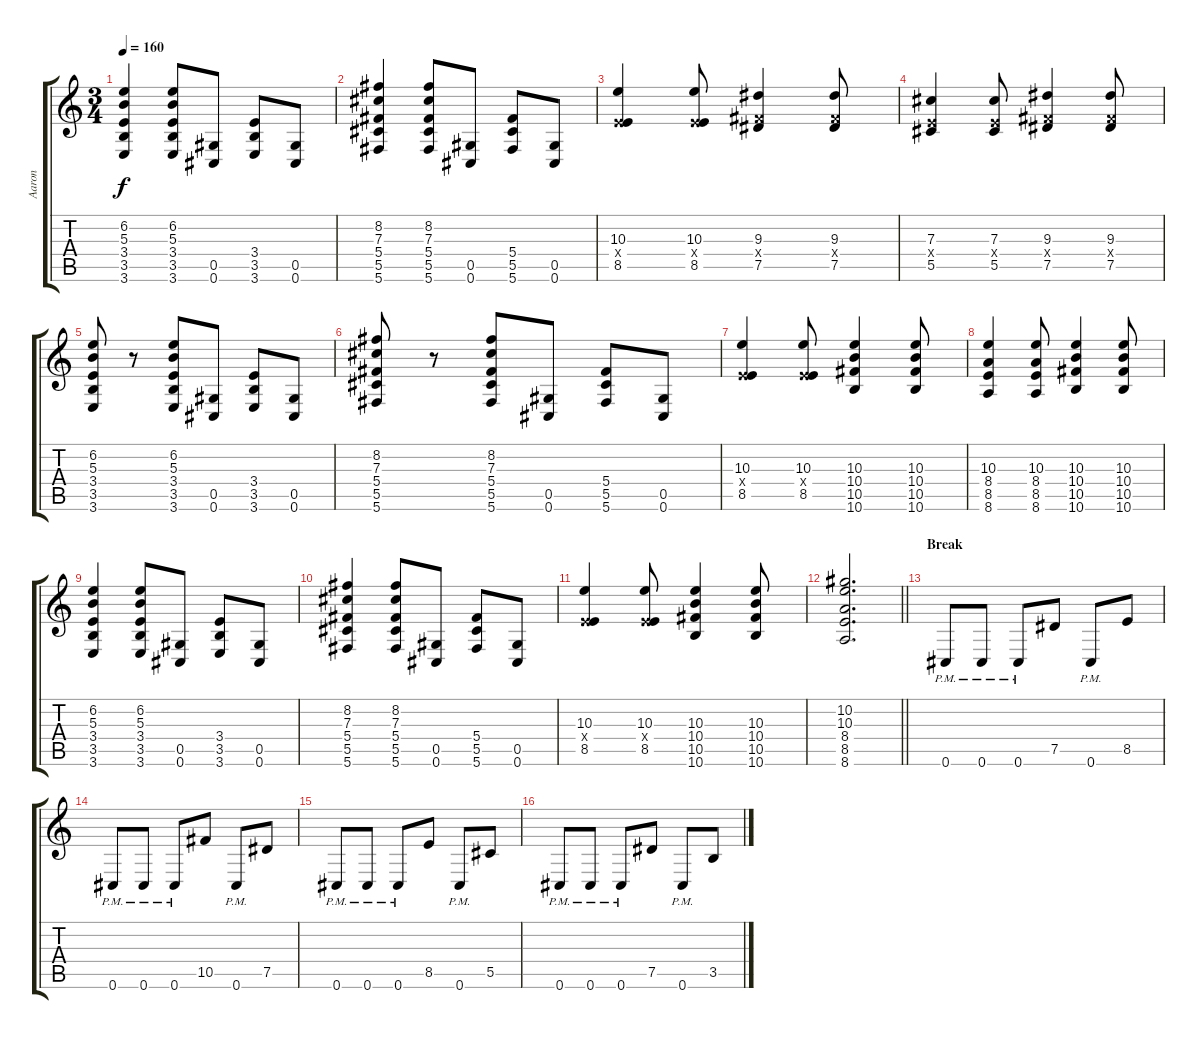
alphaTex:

\track ("Aaron" "Aaron") {instrument distortionguitar}
\staff {score tabs}
\tuning (Eb4 Bb3 Gb3 Db3 Ab2 Db2) {hide}
\ts (3 4)
\tempo 160
\clef g2
\ks c
(6.2 5.3 3.4 3.5 3.6).4{dy f} (6.2 5.3 3.4 3.5 3.6).8 (0.5 0.6).8 (3.4 3.5 3.6).8 (0.5 0.6).8 |
(8.2 7.3 5.4 5.5 5.6).4 (8.2 7.3 5.4 5.5 5.6).8 (0.5 0.6).8 (5.4 5.5 5.6).8 (0.5 0.6).8 |
(10.3 3.4{x} 8.5).4 (10.3 3.4{x} 8.5).8 (9.3 5.4{x} 7.5).4 (9.3 5.4{x} 7.5).8 |
(7.3 3.4{x} 5.5).4 (7.3 3.4{x} 5.5).8 (9.3 5.4{x} 7.5).4 (9.3 5.4{x} 7.5).8 |
(6.2 5.3 3.4 3.5 3.6).8 r.8 (6.2 5.3 3.4 3.5 3.6).8 (0.5 0.6).8 (3.4 3.5 3.6).8 (0.5 0.6).8 |
(8.2 7.3 5.4 5.5 5.6).8 r.8 (8.2 7.3 5.4 5.5 5.6).8 (0.5 0.6).8 (5.4 5.5 5.6).8 (0.5 0.6).8 |
(10.3 3.4{x} 8.5).4 (10.3 3.4{x} 8.5).8 (10.3 10.4 10.5 10.6).4 (10.3 10.4 10.5 10.6).8 |
(10.3 8.4 8.5 8.6).4 (10.3 8.4 8.5 8.6).8 (10.3 10.4 10.5 10.6).4 (10.3 10.4 10.5 10.6).8 |
(6.2 5.3 3.4 3.5 3.6).4 (6.2 5.3 3.4 3.5 3.6).8 (0.5 0.6).8 (3.4 3.5 3.6).8 (0.5 0.6).8 |
(8.2 7.3 5.4 5.5 5.6).4 (8.2 7.3 5.4 5.5 5.6).8 (0.5 0.6).8 (5.4 5.5 5.6).8 (0.5 0.6).8 |
(10.3 3.4{x} 8.5).4 (10.3 3.4{x} 8.5).8 (10.3 10.4 10.5 10.6).4 (10.3 10.4 10.5 10.6).8 |
\barLineRight lightlight
(10.2 10.3 8.4 8.5 8.6).2{d} |
\section ("" "Break")
0.6{pm}.8{instrument electricguitarclean} 0.6{pm}.8 0.6{pm}.8 7.5.8 0.6{pm}.8 8.5.8 |
0.6{pm}.8 0.6{pm}.8 0.6{pm}.8 10.5.8 0.6{pm}.8 7.5.8 |
0.6{pm}.8 0.6{pm}.8 0.6{pm}.8 8.5.8 0.6{pm}.8 5.5.8 |
0.6{pm}.8 0.6{pm}.8 0.6{pm}.8 7.5.8 0.6{pm}.8 3.5.8
